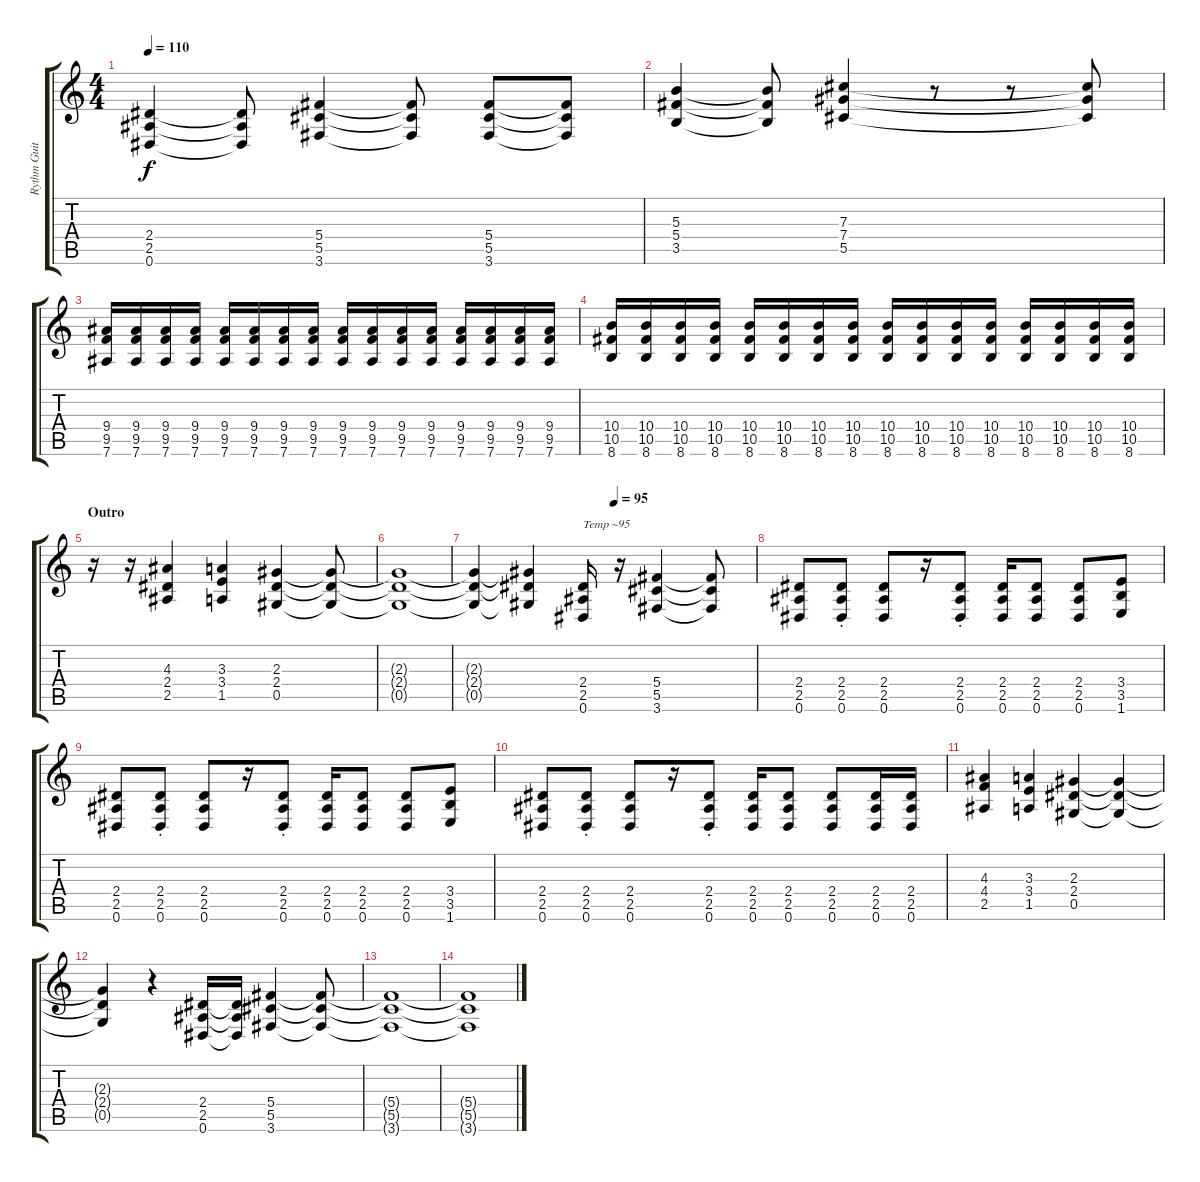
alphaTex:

\track ("Rythm Guitar (Bernd)" "Rythm Guit") {instrument overdrivenguitar}
\staff {score tabs}
\tuning (Eb4 Bb3 Gb3 Db3 Ab2 Eb2) {hide}
\ts (4 4)
\tempo 110
\clef g2
\ks c
(2.4 2.5 0.6).4{dy f} (2.4{t} 2.5{t} 0.6{t}).8 (5.4 5.5 3.6).4 (5.4{t} 5.5{t} 3.6{t}).8 (5.4 5.5 3.6).8 (5.4{t} 5.5{t} 3.6{t}).8 |
(5.3 5.4 3.5).4 (5.3{t} 5.4{t} 3.5{t}).8 (7.3 7.4 5.5).4 r.8 r.8 (7.3{t} 7.4{t} 5.5{t}).8 |
(9.4 9.5 7.6).16 (9.4 9.5 7.6).16 (9.4 9.5 7.6).16 (9.4 9.5 7.6).16 (9.4 9.5 7.6).16 (9.4 9.5 7.6).16 (9.4 9.5 7.6).16 (9.4 9.5 7.6).16 (9.4 9.5 7.6).16 (9.4 9.5 7.6).16 (9.4 9.5 7.6).16 (9.4 9.5 7.6).16 (9.4 9.5 7.6).16 (9.4 9.5 7.6).16 (9.4 9.5 7.6).16 (9.4 9.5 7.6).16 |
(10.4 10.5 8.6).16 (10.4 10.5 8.6).16 (10.4 10.5 8.6).16 (10.4 10.5 8.6).16 (10.4 10.5 8.6).16 (10.4 10.5 8.6).16 (10.4 10.5 8.6).16 (10.4 10.5 8.6).16 (10.4 10.5 8.6).16 (10.4 10.5 8.6).16 (10.4 10.5 8.6).16 (10.4 10.5 8.6).16 (10.4 10.5 8.6).16 (10.4 10.5 8.6).16 (10.4 10.5 8.6).16 (10.4 10.5 8.6).16 |
\section ("" "Outro")
r.16 r.16 (4.3 2.4 2.5).4 (3.3 3.4 1.5).4 (2.3 2.4 0.5).4 (2.3{t} 2.4{t} 0.5{t}).8 |
(2.3{t} 2.4{t} 0.5{t}).1 |
\tempo (95 0.5)
(2.3{t} 2.4{t} 0.5{t}).4 (2.3{t} 2.4{t} 0.5{t}).4 (2.4 2.5 0.6).16{txt "Temp ~95"} r.16 (5.4 5.5 3.6).4 (5.4{t} 5.5{t} 3.6{t}).8 |
(2.4 2.5 0.6).8 (2.4{st} 2.5{st} 0.6{st}).8 (2.4 2.5 0.6).8 r.16 (2.4{st} 2.5{st} 0.6{st}).8 (2.4 2.5 0.6).16 (2.4 2.5 0.6).8 (2.4 2.5 0.6).8 (3.4 3.5 1.6).8 |
(2.4 2.5 0.6).8 (2.4{st} 2.5{st} 0.6{st}).8 (2.4 2.5 0.6).8 r.16 (2.4{st} 2.5{st} 0.6{st}).8 (2.4 2.5 0.6).16 (2.4 2.5 0.6).8 (2.4 2.5 0.6).8 (3.4 3.5 1.6).8 |
(2.4 2.5 0.6).8 (2.4{st} 2.5{st} 0.6{st}).8 (2.4 2.5 0.6).8 r.16 (2.4{st} 2.5{st} 0.6{st}).8 (2.4 2.5 0.6).16 (2.4 2.5 0.6).8 (2.4 2.5 0.6).8 (2.4 2.5 0.6).16 (2.4 2.5 0.6).16 |
(4.3 4.4 2.5).4 (3.3 3.4 1.5).4 (2.3 2.4 0.5).4 (2.3{t} 2.4{t} 0.5{t}).4 |
(2.3{t} 2.4{t} 0.5{t}).4 r.4 (2.4 2.5 0.6).16 (2.4{t} 2.5{t} 0.6{t}).16 (5.4 5.5 3.6).4 (5.4{t} 5.5{t} 3.6{t}).8 |
(5.4{t} 5.5{t} 3.6{t}).1 |
(5.4{t} 5.5{t} 3.6{t}).1
